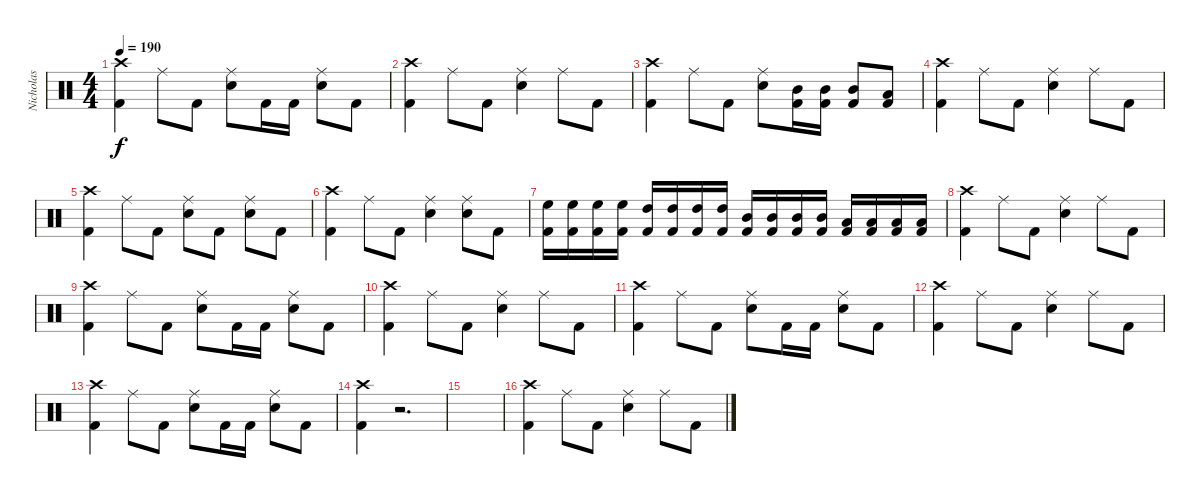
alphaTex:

\track ("Nicholas" "Nicholas") {instrument percussion}
\staff {score}
\articulation defaults
\ts (4 4)
\tempo 190
\clef neutral
\ks c
("Kick (hit) 2" "Crash high (hit)").4{dy f} "Ride (middle)".8 "Kick (hit) 2".8 ("Snare (hit) 2" "Ride (middle)").8 "Kick (hit) 2".16 "Kick (hit) 2".16 ("Snare (hit) 2" "Ride (middle)").8 "Kick (hit) 2".8 |
("Kick (hit) 2" "Crash high (hit)").4 "Ride (middle)".8 "Kick (hit) 2".8 ("Snare (hit) 2" "Ride (middle)").4 "Ride (middle)".8 "Kick (hit) 2".8 |
("Kick (hit) 2" "Crash high (hit)").4 "Ride (middle)".8 "Kick (hit) 2".8 ("Snare (hit) 2" "Ride (middle)").8 ("Kick (hit) 2" "Mid Tom (hit)").16 ("Kick (hit) 2" "Mid Tom (hit)").16 ("Kick (hit) 2" "Mid Tom (hit)").8 ("Kick (hit) 2" "Low Tom (hit)").8 |
("Kick (hit) 2" "Crash high (hit)").4 "Ride (middle)".8 "Kick (hit) 2".8 ("Snare (hit) 2" "Ride (middle)").4 "Ride (middle)".8 "Kick (hit) 2".8 |
("Kick (hit) 2" "Crash high (hit)").4 "Ride (middle)".8 "Kick (hit) 2".8 ("Snare (hit) 2" "Ride (middle)").8 "Kick (hit) 2".8 ("Snare (hit) 2" "Ride (middle)").8 "Kick (hit) 2".8 |
("Kick (hit) 2" "Crash high (hit)").4 "Ride (middle)".8 "Kick (hit) 2".8 ("Snare (hit) 2" "Ride (middle)").4 ("Snare (hit) 2" "Ride (middle)").8 "Kick (hit) 2".8 |
("Kick (hit) 2" "High Floor Tom (hit)").16 ("Kick (hit) 2" "High Floor Tom (hit)").16 ("Kick (hit) 2" "High Floor Tom (hit)").16 ("Kick (hit) 2" "High Floor Tom (hit)").16 ("Kick (hit) 2" "High Tom (hit)").16 ("Kick (hit) 2" "High Tom (hit)").16 ("Kick (hit) 2" "High Tom (hit)").16 ("Kick (hit) 2" "High Tom (hit)").16 ("Kick (hit) 2" "Mid Tom (hit)").16 ("Kick (hit) 2" "Mid Tom (hit)").16 ("Kick (hit) 2" "Mid Tom (hit)").16 ("Kick (hit) 2" "Mid Tom (hit)").16 ("Kick (hit) 2" "Low Tom (hit)").16 ("Kick (hit) 2" "Low Tom (hit)").16 ("Kick (hit) 2" "Low Tom (hit)").16 ("Kick (hit) 2" "Low Tom (hit)").16 |
("Kick (hit) 2" "Crash high (hit)").4 "Ride (middle)".8 "Kick (hit) 2".8 ("Snare (hit) 2" "Ride (middle)").4 "Ride (middle)".8 "Kick (hit) 2".8 |
("Kick (hit) 2" "Crash high (hit)").4 "Ride (middle)".8 "Kick (hit) 2".8 ("Snare (hit) 2" "Ride (middle)").8 "Kick (hit) 2".16 "Kick (hit) 2".16 ("Snare (hit) 2" "Ride (middle)").8 "Kick (hit) 2".8 |
("Kick (hit) 2" "Crash high (hit)").4 "Ride (middle)".8 "Kick (hit) 2".8 ("Snare (hit) 2" "Ride (middle)").4 "Ride (middle)".8 "Kick (hit) 2".8 |
("Kick (hit) 2" "Crash high (hit)").4 "Ride (middle)".8 "Kick (hit) 2".8 ("Snare (hit) 2" "Ride (middle)").8 "Kick (hit) 2".16 "Kick (hit) 2".16 ("Snare (hit) 2" "Ride (middle)").8 "Kick (hit) 2".8 |
("Kick (hit) 2" "Crash high (hit)").4 "Ride (middle)".8 "Kick (hit) 2".8 ("Snare (hit) 2" "Ride (middle)").4 "Ride (middle)".8 "Kick (hit) 2".8 |
("Kick (hit) 2" "Crash high (hit)").4 "Ride (middle)".8 "Kick (hit) 2".8 ("Snare (hit) 2" "Ride (middle)").8 "Kick (hit) 2".16 "Kick (hit) 2".16 ("Snare (hit) 2" "Ride (middle)").8 "Kick (hit) 2".8 |
("Kick (hit) 2" "Crash high (hit)").4 r.2{d} |
|
("Kick (hit) 2" "Crash high (hit)").4 "Ride (middle)".8 "Kick (hit) 2".8 ("Snare (hit) 2" "Ride (middle)").4 "Ride (middle)".8 "Kick (hit) 2".8
